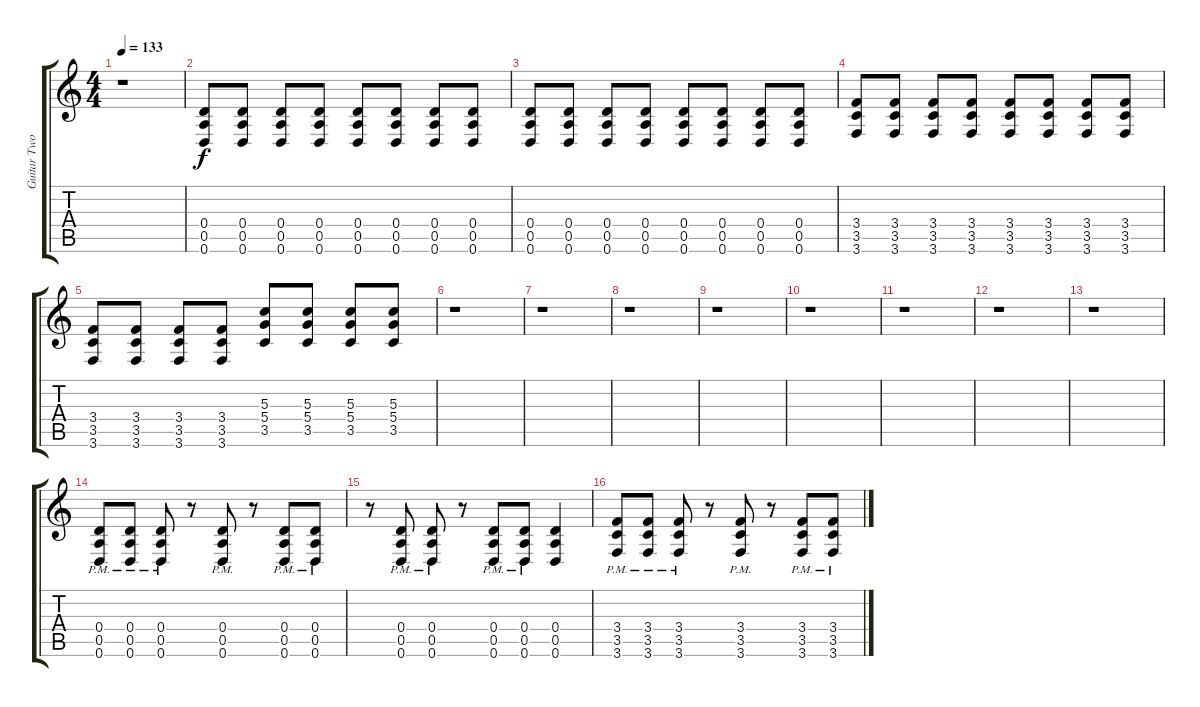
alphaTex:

\track ("Guitar Two" "Guitar Two") {instrument distortionguitar}
\staff {score tabs}
\tuning (E4 B3 G3 D3 A2 D2) {hide}
\ts (4 4)
\tempo 133
\clef g2
\ks c
r.1{dy f instrument distortionguitar} |
(0.4 0.5 0.6).8 (0.4 0.5 0.6).8 (0.4 0.5 0.6).8 (0.4 0.5 0.6).8 (0.4 0.5 0.6).8 (0.4 0.5 0.6).8 (0.4 0.5 0.6).8 (0.4 0.5 0.6).8 |
(0.4 0.5 0.6).8 (0.4 0.5 0.6).8 (0.4 0.5 0.6).8 (0.4 0.5 0.6).8 (0.4 0.5 0.6).8 (0.4 0.5 0.6).8 (0.4 0.5 0.6).8 (0.4 0.5 0.6).8 |
(3.4 3.5 3.6).8 (3.4 3.5 3.6).8 (3.4 3.5 3.6).8 (3.4 3.5 3.6).8 (3.4 3.5 3.6).8 (3.4 3.5 3.6).8 (3.4 3.5 3.6).8 (3.4 3.5 3.6).8 |
(3.4 3.5 3.6).8 (3.4 3.5 3.6).8 (3.4 3.5 3.6).8 (3.4 3.5 3.6).8 (5.3 5.4 3.5).8 (5.3 5.4 3.5).8 (5.3 5.4 3.5).8 (5.3 5.4 3.5).8 |
r.1 |
r.1 |
r.1 |
r.1 |
r.1 |
r.1 |
r.1 |
r.1 |
(0.4{pm} 0.5{pm} 0.6{pm}).8 (0.4{pm} 0.5{pm} 0.6{pm}).8 (0.4{pm} 0.5{pm} 0.6{pm}).8 r.8 (0.4{pm} 0.5{pm} 0.6{pm}).8 r.8 (0.4{pm} 0.5{pm} 0.6{pm}).8 (0.4{pm} 0.5{pm} 0.6{pm}).8 |
r.8 (0.4{pm} 0.5{pm} 0.6{pm}).8 (0.4{pm} 0.5{pm} 0.6{pm}).8 r.8 (0.4{pm} 0.5{pm} 0.6{pm}).8 (0.4{pm} 0.5{pm} 0.6{pm}).8 (0.4 0.5 0.6).4 |
(3.4{pm} 3.5{pm} 3.6{pm}).8 (3.4{pm} 3.5{pm} 3.6{pm}).8 (3.4{pm} 3.5{pm} 3.6{pm}).8 r.8 (3.4{pm} 3.5{pm} 3.6{pm}).8 r.8 (3.4{pm} 3.5{pm} 3.6{pm}).8 (3.4{pm} 3.5{pm} 3.6{pm}).8
